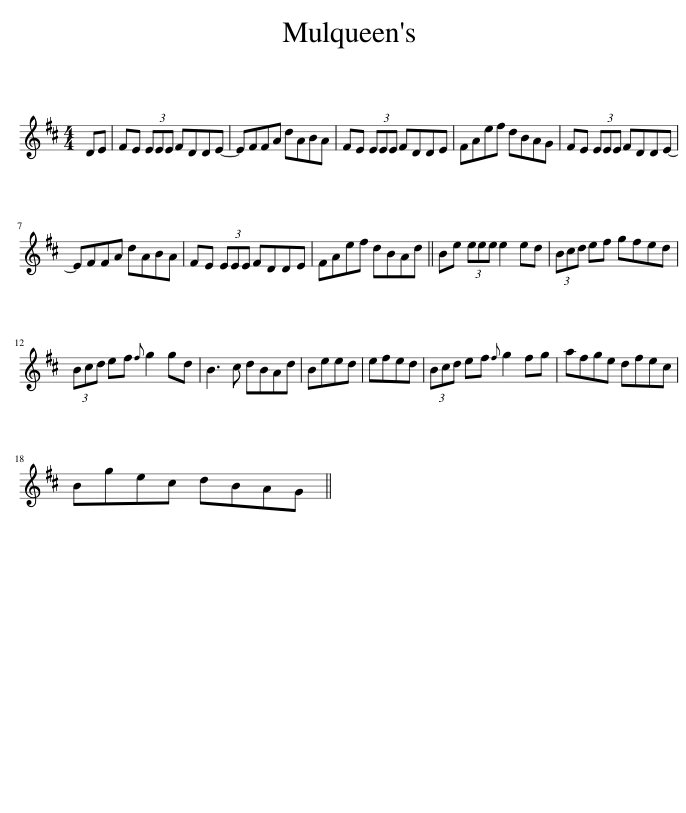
X:1
L:1/8
M:4/4
I:linebreak $
K:D
V:1 treble
V:1
 DE | FE (3EEE FDDE- | EFFA dABA | FE (3EEE FDDE | FAef dBAG | %5
 FE (3EEE FDDE- |$ EFFA dABA | FE (3EEE FDDE | FAef dBAd || Be (3eee e2 ed | %10
 (3Bcd ef gfed |$ (3Bcd ef{f} g2 gd | B3 c dBAd | Beed | efed | %15
 (3Bcd ef{f} g2 fg | afge dfec |$ Bgec dBAG || %18
